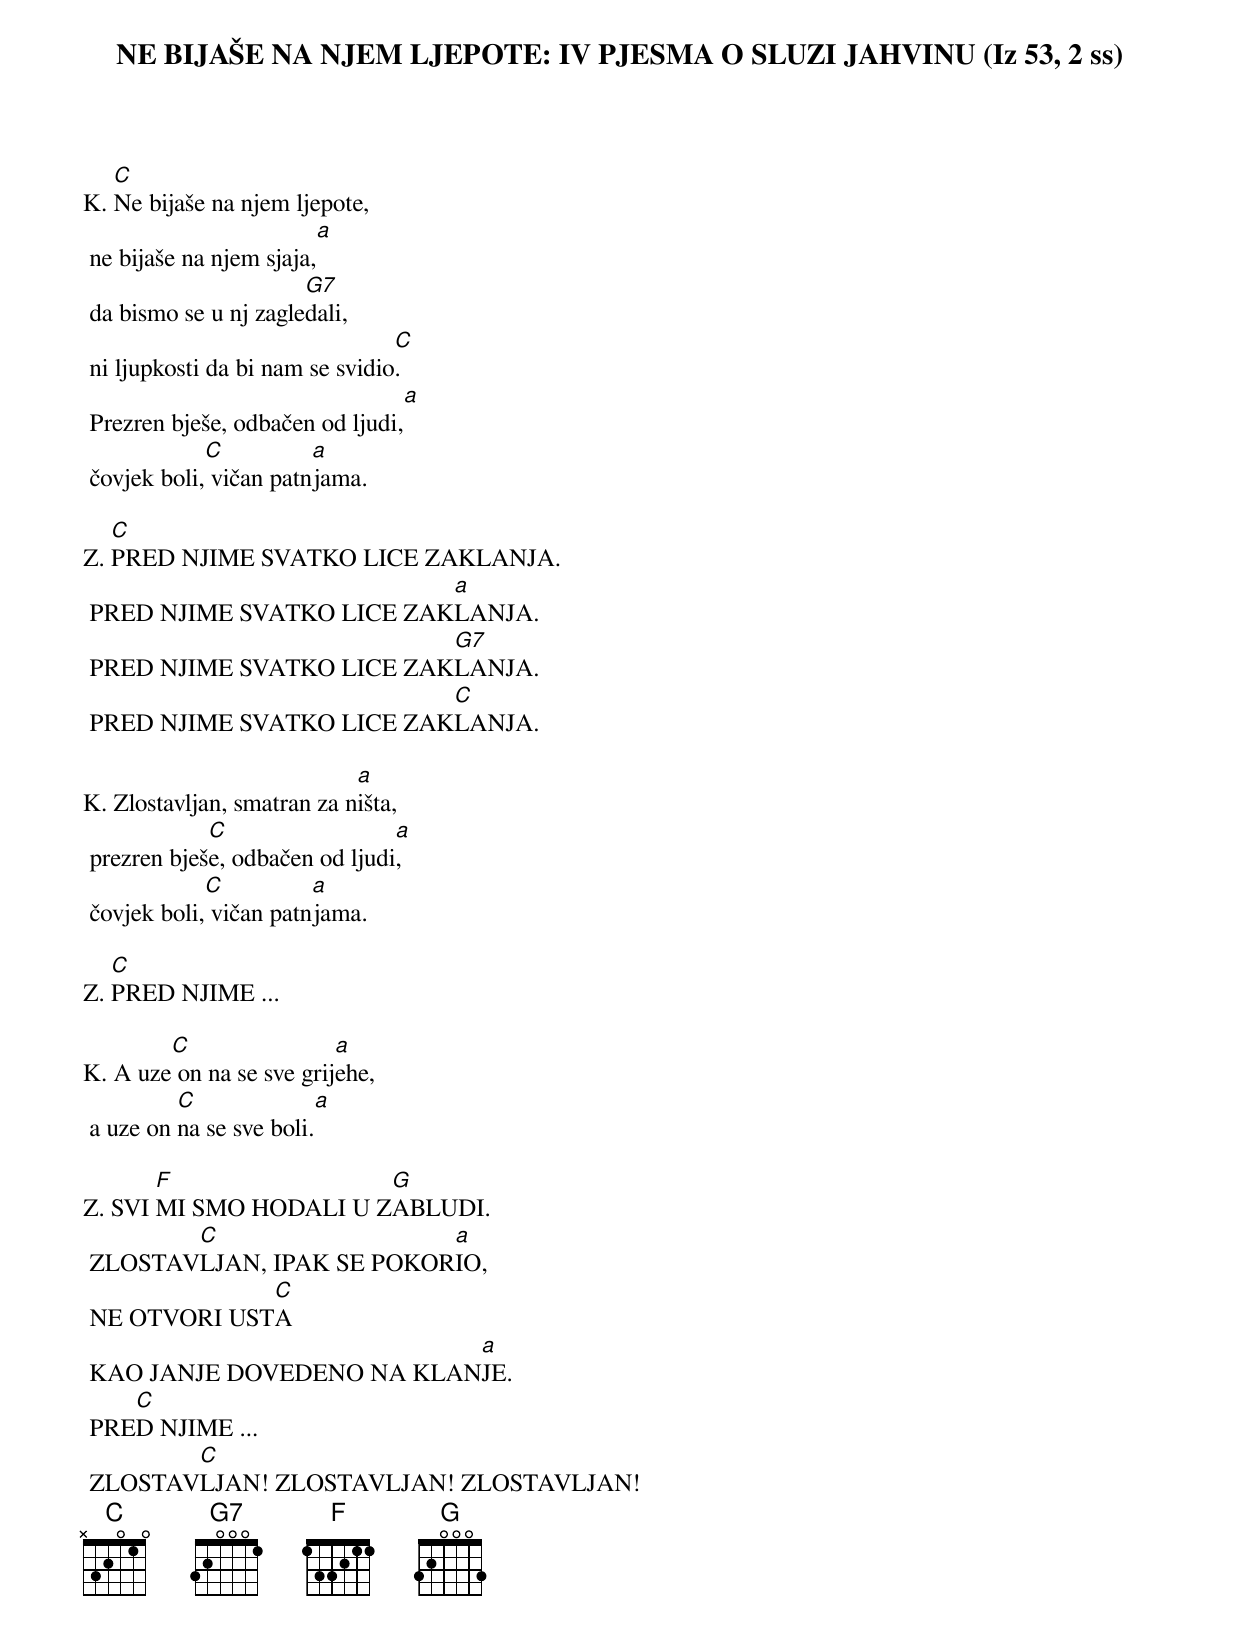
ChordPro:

{title: NE BIJAŠE NA NJEM LJEPOTE: IV PJESMA O SLUZI JAHVINU (Iz 53, 2 ss)}

K.	[C]Ne bijaše na njem ljepote,
	ne bijaše na njem sjaja,[a]
	da bismo se u nj zagle[G7]dali,
	ni ljupkosti da bi nam se svidio[C].
	Prezren bješe, odbačen od ljudi,[a]
	čovjek boli,[C] vičan patn[a]jama.

Z.	[C]PRED NJIME SVATKO LICE ZAKLANJA.
	PRED NJIME SVATKO LICE ZAK[a]LANJA.
	PRED NJIME SVATKO LICE ZAK[G7]LANJA.
	PRED NJIME SVATKO LICE ZAK[C]LANJA.

K.	Zlostavljan, smatran za n[a]išta,
	prezren bješ[C]e, odbačen od ljudi[a],
	čovjek boli,[C] vičan patn[a]jama.

Z.	[C]PRED NJIME ...

K.	A uze[C] on na se sve grij[a]ehe,
	a uze on [C]na se sve boli.[a]

Z.	SVI [F]MI SMO HODALI U Z[G]ABLUDI.
	ZLOSTAV[C]LJAN, IPAK SE POKOR[a]IO,
	NE OTVORI UST[C]A
	KAO JANJE DOVEDENO NA KLAN[a]JE.
	PRE[C]D NJIME ...
	ZLOSTAV[C]LJAN! ZLOSTAVLJAN! ZLOSTAVLJAN!
